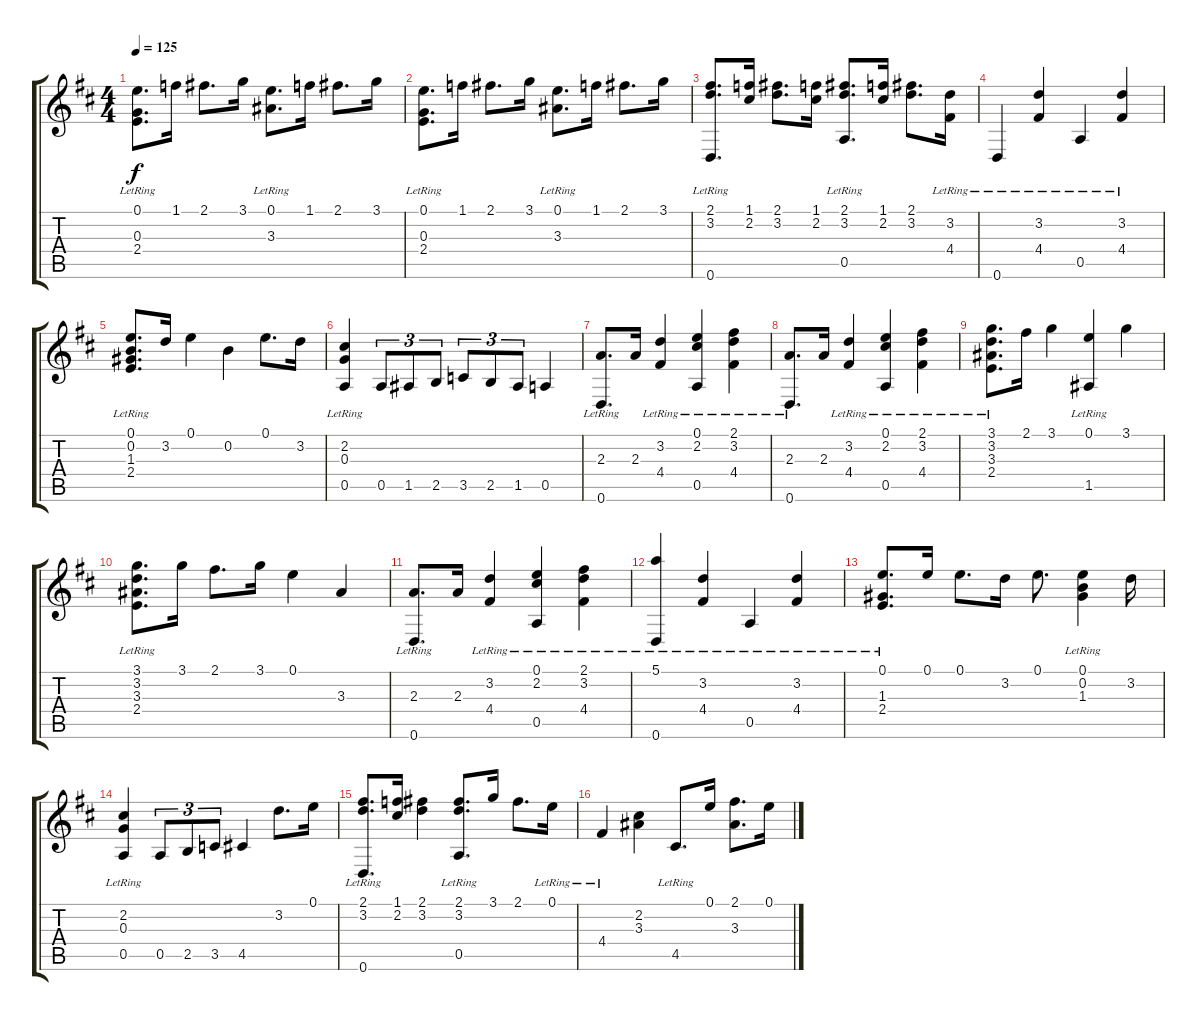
\track "" {instrument acousticguitarnylon}
\staff {score tabs}
\tuning (E4 B3 G3 D3 A2 D2) {hide}
\ts (4 4)
\tempo 125
\clef g2
\ks d
(0.1 0.3 2.4{lr}).8{d dy f} 1.1.16 2.1.8{d} 3.1.16 (0.1 3.3{lr}).8{d} 1.1.16 2.1.8{d} 3.1.16 |
(0.1 0.3 2.4{lr}).8{d} 1.1.16 2.1.8{d} 3.1.16 (0.1 3.3{lr}).8{d} 1.1.16 2.1.8{d} 3.1.16 |
(2.1 3.2 0.6{lr}).8{d} (1.1 2.2).16 (2.1 3.2).8{d} (1.1 2.2).16 (2.1 3.2 0.5{lr}).8{d} (1.1 2.2).16 (2.1 3.2).8{d} (3.2 4.4{lr}).16 |
0.6{lr}.4 (3.2 4.4{lr}).4 0.5{lr}.4 (3.2 4.4{lr}).4 |
(0.1 0.2 1.3 2.4{lr}).8{d} 3.2.16 0.1.4 0.2.4 0.1.8{d} 3.2.16 |
(2.2 0.3 0.5{lr}).4 0.5.8{tu (3 2)} 1.5.8{tu (3 2)} 2.5.8{tu (3 2)} 3.5.8{tu (3 2)} 2.5.8{tu (3 2)} 1.5.8{tu (3 2)} 0.5.4 |
(2.3 0.6{lr}).8{d} 2.3.16 (3.2 4.4{lr}).4 (0.1 2.2 0.5{lr}).4 (2.1 3.2 4.4{lr}).4 |
(2.3 0.6{lr}).8{d} 2.3.16 (3.2 4.4{lr}).4 (0.1 2.2 0.5{lr}).4 (2.1 3.2 4.4{lr}).4 |
(3.1 3.2 3.3 2.4{lr}).8{d} 2.1.16 3.1.4 (0.1 1.5{lr}).4 3.1.4 |
(3.1 3.2 3.3 2.4{lr}).8{d} 3.1.16 2.1.8{d} 3.1.16 0.1.4 3.3.4 |
(2.3 0.6{lr}).8{d} 2.3.16 (3.2 4.4{lr}).4 (0.1 2.2 0.5{lr}).4 (2.1 3.2 4.4{lr}).4 |
(5.1 0.6{lr}).4 (3.2 4.4{lr}).4 0.5{lr}.4 (3.2 4.4{lr}).4 |
(0.1 1.3 2.4{lr}).8{d} 0.1.16 0.1.8{d} 3.2.16 0.1.8{d} (0.1 0.2 1.3{lr}).4 3.2.16 |
(2.2 0.3 0.5{lr}).4 0.5.8{tu (3 2)} 2.5.8{tu (3 2)} 3.5.8{tu (3 2)} 4.5.4 3.2.8{d} 0.1.16 |
(2.1 3.2 0.6{lr}).8{d} (1.1 2.2).16 (2.1 3.2).4 (2.1 3.2 0.5{lr}).8{d} 3.1.16 2.1.8{d} 0.1{lr}.16 |
4.4{lr}.4 (2.2 3.3).4 4.5{lr}.8{d} 0.1.16 (2.1 3.3).8{d} 0.1.16
